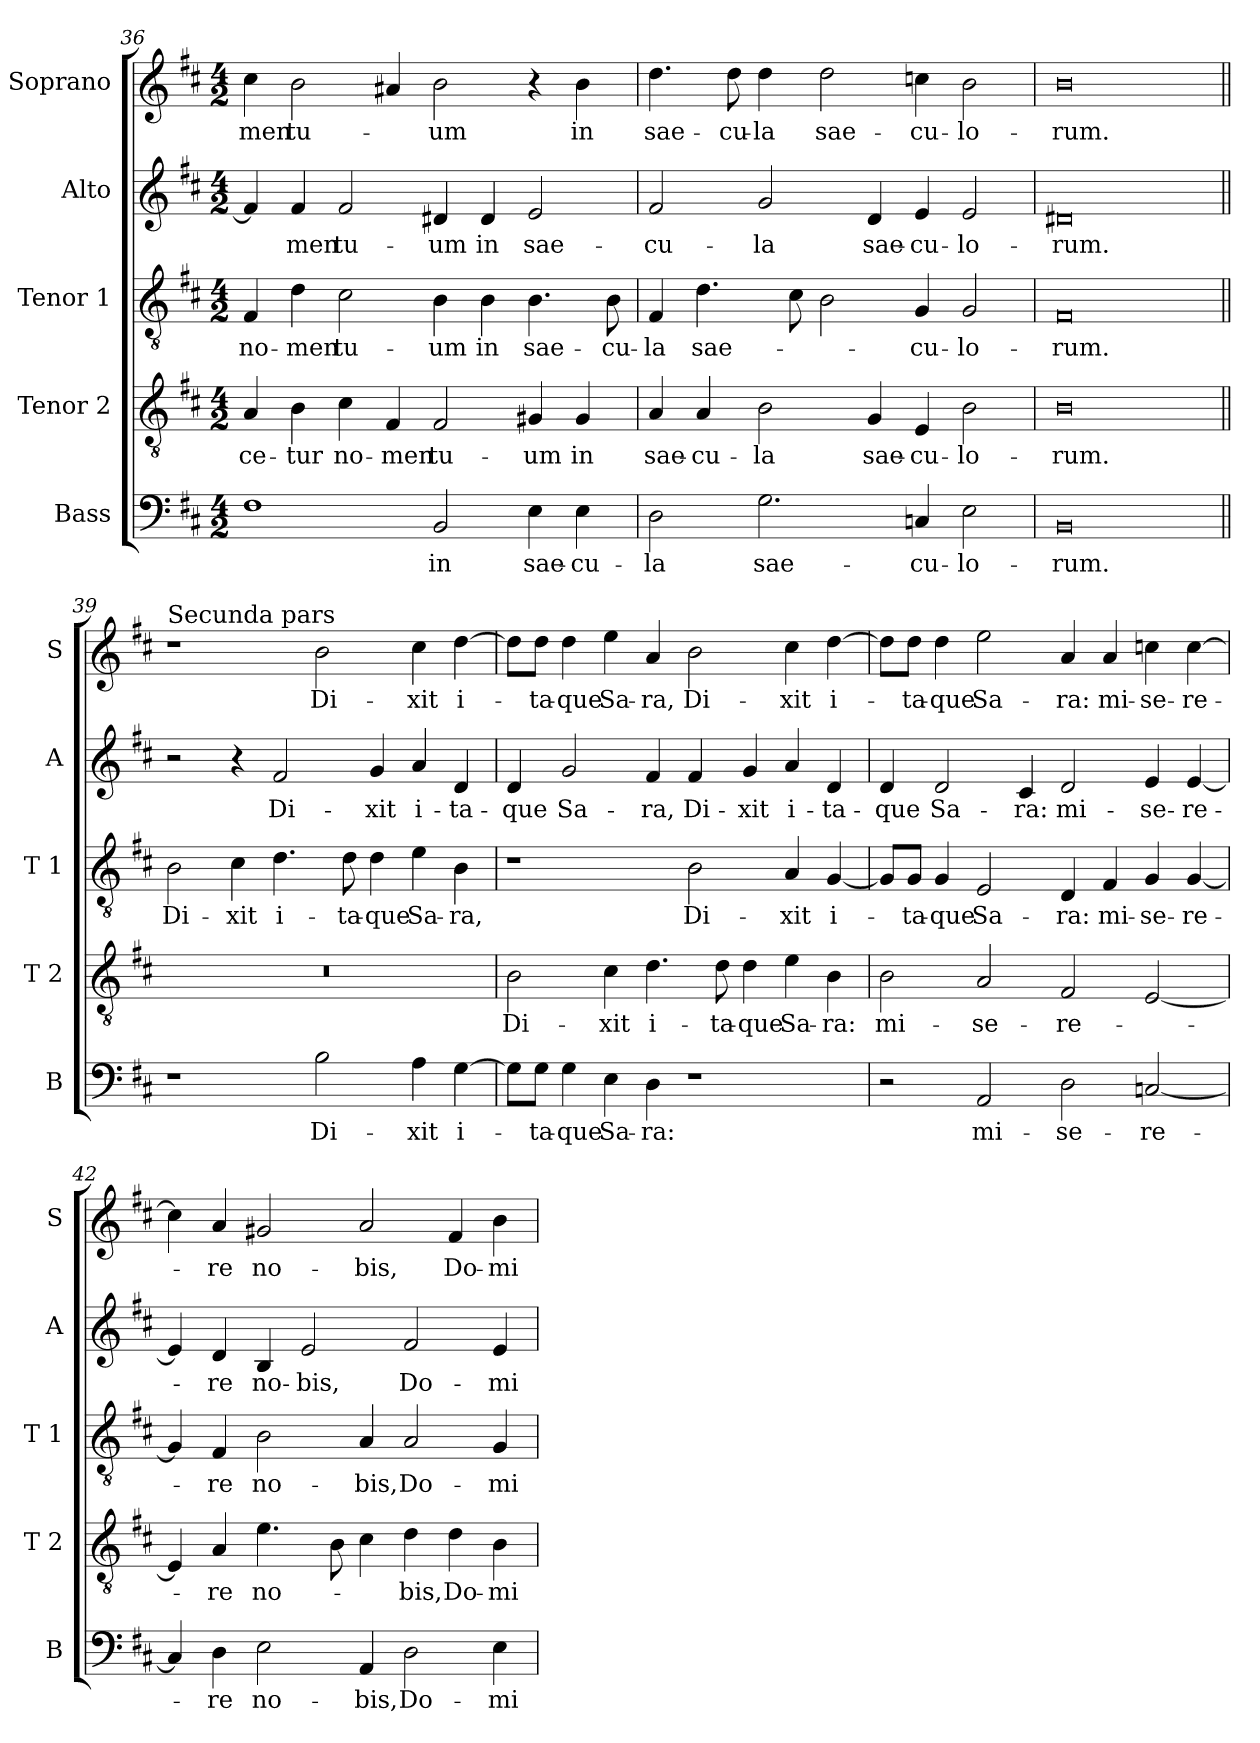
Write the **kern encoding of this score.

**kern	**text	**kern	**text	**kern	**text	**kern	**text	**kern	**text
*part5	*part5	*part4	*part4	*part3	*part3	*part2	*part2	*part1	*part1
*staff5	*staff5	*staff4	*staff4	*staff3	*staff3	*staff2	*staff2	*staff1	*staff1
*I"Bass	*	*I"Tenor 2	*	*I"Tenor 1	*	*I"Alto	*	*I"Soprano	*
*I'B	*	*I'T 2	*	*I'T 1	*	*I'A	*	*I'S	*
*clefF4	*	*clefGv2	*	*clefGv2	*	*clefG2	*	*clefG2	*
*k[f#c#]	*	*k[f#c#]	*	*k[f#c#]	*	*k[f#c#]	*	*k[f#c#]	*
*D:	*	*D:	*	*D:	*	*D:	*	*D:	*
*M4/2	*	*M4/2	*	*M4/2	*	*M4/2	*	*M4/2	*
=36	=36	=36	=36	=36	=36	=36	=36	=36	=36
!	!	!	!LO:LY:b	!	!LO:LY:b	!	!	!	!LO:LY:b
1F#	.	4A/	-ce-	4F#/	no-	4f#/]	.	4cc#\	-men
!	!	!	!LO:LY:b	!	!LO:LY:b	!	!LO:LY:b	!	!LO:LY:b
.	.	4B\	-tur	4d\	-men	4f#/	-men	2b\	tu-
!	!	!	!LO:LY:b	!	!LO:LY:b	!	!LO:LY:b	!	!
.	.	4c#\	no-	2c#\	tu-	2f#/	tu-	.	.
!	!	!	!LO:LY:b	!	!	!	!	!	!
.	.	4F#/	-men	.	.	.	.	4a#X/	.
!	!LO:LY:b	!	!LO:LY:b	!	!LO:LY:b	!	!LO:LY:b	!	!LO:LY:b
2BB/	in	2F#/	tu-	4B\	-um	4d#X/	-um	2b\	-um
!	!	!	!	!	!LO:LY:b	!	!LO:LY:b	!	!
.	.	.	.	4B\	in	4d#/	in	.	.
!	!LO:LY:b	!	!LO:LY:b	!	!LO:LY:b	!	!LO:LY:b	!	!
4E\	sae-	4G#X/	-um	4.B\	sae-	2e/	sae-	4r	.
!	!LO:LY:b	!	!LO:LY:b	!	!	!	!	!	!LO:LY:b
4E\	-cu-	4G#/	in	.	.	.	.	4b\	in
!	!	!	!	!	!LO:LY:b	!	!	!	!
.	.	.	.	8B\	-cu-	.	.	.	.
!!LO:LB:g=z
=37	=37	=37	=37	=37	=37	=37	=37	=37	=37
!	!LO:LY:b	!	!LO:LY:b	!	!LO:LY:b	!	!LO:LY:b	!	!LO:LY:b
2D\	-la	4A/	sae-	4F#/	-la	2f#/	-cu-	4.dd\	sae-
!	!	!	!LO:LY:b	!	!LO:LY:b	!	!	!	!
.	.	4A/	-cu-	4.d\	sae-	.	.	.	.
!	!	!	!	!	!	!	!	!	!LO:LY:b
.	.	.	.	.	.	.	.	8dd\	-cu-
!	!LO:LY:b	!	!LO:LY:b	!	!	!	!LO:LY:b	!	!LO:LY:b
2.G\	sae-	2B\	-la	.	.	2g/	-la	4dd\	-la
.	.	.	.	8c#\	.	.	.	.	.
!	!	!	!	!	!	!	!	!	!LO:LY:b
.	.	.	.	2B\	.	.	.	2dd\	sae-
!	!	!	!LO:LY:b	!	!	!	!LO:LY:b	!	!
.	.	4G/	sae-	.	.	4d/	sae-	.	.
!	!LO:LY:b	!	!LO:LY:b	!	!LO:LY:b	!	!LO:LY:b	!	!LO:LY:b
4Cn/	-cu-	4E/	-cu-	4G/	-cu-	4e/	-cu-	4ccn\	-cu-
!	!LO:LY:b	!	!LO:LY:b	!	!LO:LY:b	!	!LO:LY:b	!	!LO:LY:b
2E\	-lo-	2B\	-lo-	2G/	-lo-	2e/	-lo-	2b\	-lo-
=38	=38	=38	=38	=38	=38	=38	=38	=38	=38
!	!LO:LY:b	!	!LO:LY:b	!	!LO:LY:b	!	!LO:LY:b	!	!LO:LY:b
0BB	-rum.	0B	-rum.	0F#	-rum.	0d#X	-rum.	0b	-rum.
=39||	=39||	=39||	=39||	=39||	=39||	=39||	=39||	=39||	=39||
!	!	!	!	!	!	!	!	!LO:TX:a:t=Secunda pars	!
!	!	!	!	!	!LO:LY:b	!	!	!	!
1r	.	0r	.	2B\	Di-	2r	.	1r	.
!	!	!	!	!	!LO:LY:b	!	!	!	!
.	.	.	.	4c#\	-xit	4r	.	.	.
!	!	!	!	!	!LO:LY:b	!	!LO:LY:b	!	!
.	.	.	.	4.d\	i-	2f#/	Di-	.	.
!	!LO:LY:b	!	!	!	!	!	!	!	!LO:LY:b
2B\	Di-	.	.	.	.	.	.	2b\	Di-
!	!	!	!	!	!LO:LY:b	!	!	!	!
.	.	.	.	8d\	-ta-	.	.	.	.
!	!	!	!	!	!LO:LY:b	!	!LO:LY:b	!	!
.	.	.	.	4d\	-que	4g/	-xit	.	.
!	!LO:LY:b	!	!	!	!LO:LY:b	!	!LO:LY:b	!	!LO:LY:b
4A\	-xit	.	.	4e\	Sa-	4a/	i-	4cc#\	-xit
!	!LO:LY:b	!	!	!	!LO:LY:b	!	!LO:LY:b	!	!LO:LY:b
[4G\	i-	.	.	4B\	-ra,	4d/	-ta-	[4dd\	i-
!!LO:LB:g=z
=40	=40	=40	=40	=40	=40	=40	=40	=40	=40
!	!	!	!LO:LY:b	!	!	!	!LO:LY:b	!	!
8G\L]	.	2B\	Di-	1r	.	4d/	-que	8dd\L]	.
!	!LO:LY:b	!	!	!	!	!	!	!	!LO:LY:b
8G\J	-ta-	.	.	.	.	.	.	8dd\J	-ta-
!	!LO:LY:b	!	!	!	!	!	!LO:LY:b	!	!LO:LY:b
4G\	-que	.	.	.	.	2g/	Sa-	4dd\	-que
!	!LO:LY:b	!	!LO:LY:b	!	!	!	!	!	!LO:LY:b
4E\	Sa-	4c#\	-xit	.	.	.	.	4ee\	Sa-
!	!LO:LY:b	!	!LO:LY:b	!	!	!	!LO:LY:b	!	!LO:LY:b
4D\	-ra:	4.d\	i-	.	.	4f#/	-ra,	4a/	-ra,
!	!	!	!	!	!LO:LY:b	!	!LO:LY:b	!	!LO:LY:b
1r	.	.	.	2B\	Di-	4f#/	Di-	2b\	Di-
!	!	!	!LO:LY:b	!	!	!	!	!	!
.	.	8d\	-ta-	.	.	.	.	.	.
!	!	!	!LO:LY:b	!	!	!	!LO:LY:b	!	!
.	.	4d\	-que	.	.	4g/	-xit	.	.
!	!	!	!LO:LY:b	!	!LO:LY:b	!	!LO:LY:b	!	!LO:LY:b
.	.	4e\	Sa-	4A/	-xit	4a/	i-	4cc#\	-xit
!	!	!	!LO:LY:b	!	!LO:LY:b	!	!LO:LY:b	!	!LO:LY:b
.	.	4B\	-ra:	[4G/	i-	4d/	-ta-	[4dd\	i-
=41	=41	=41	=41	=41	=41	=41	=41	=41	=41
!	!	!	!LO:LY:b	!	!	!	!LO:LY:b	!	!
2r	.	2B\	mi-	8G/L]	.	4d/	-que	8dd\L]	.
!	!	!	!	!	!LO:LY:b	!	!	!	!LO:LY:b
.	.	.	.	8G/J	-ta-	.	.	8dd\J	-ta-
!	!	!	!	!	!LO:LY:b	!	!LO:LY:b	!	!LO:LY:b
.	.	.	.	4G/	-que	2d/	Sa-	4dd\	-que
!	!LO:LY:b	!	!LO:LY:b	!	!LO:LY:b	!	!	!	!LO:LY:b
2AA/	mi-	2A/	-se-	2E/	Sa-	.	.	2ee\	Sa-
!	!	!	!	!	!	!	!LO:LY:b	!	!
.	.	.	.	.	.	4c#/	-ra:	.	.
!	!LO:LY:b	!	!LO:LY:b	!	!LO:LY:b	!	!LO:LY:b	!	!LO:LY:b
2D\	-se-	2F#/	-re-	4D/	-ra:	2d/	mi-	4a/	-ra:
!	!	!	!	!	!LO:LY:b	!	!	!	!LO:LY:b
.	.	.	.	4F#/	mi-	.	.	4a/	mi-
!	!LO:LY:b	!	!	!	!LO:LY:b	!	!LO:LY:b	!	!LO:LY:b
[2Cn/	-re-	[2E/	.	4G/	-se-	4e/	-se-	4ccn\	-se-
!	!	!	!	!	!LO:LY:b	!	!LO:LY:b	!	!LO:LY:b
.	.	.	.	[4G/	-re-	[4e/	-re-	[4cc\	-re-
=42	=42	=42	=42	=42	=42	=42	=42	=42	=42
4C/]	.	4E/]	.	4G/]	.	4e/]	.	4cc\]	.
!	!LO:LY:b	!	!LO:LY:b	!	!LO:LY:b	!	!LO:LY:b	!	!LO:LY:b
4D\	-re	4A/	-re	4F#/	-re	4d/	-re	4a/	-re
!	!LO:LY:b	!	!LO:LY:b	!	!LO:LY:b	!	!LO:LY:b	!	!LO:LY:b
2E\	no-	4.e\	no-	2B\	no-	4B/	no-	2g#X/	no-
!	!	!	!	!	!	!	!LO:LY:b	!	!
.	.	.	.	.	.	2e/	-bis,	.	.
.	.	8B\	.	.	.	.	.	.	.
!	!LO:LY:b	!	!	!	!LO:LY:b	!	!	!	!LO:LY:b
4AA/	-bis,	4c#\	.	4A/	-bis,	.	.	2a/	-bis,
!	!LO:LY:b	!	!LO:LY:b	!	!LO:LY:b	!	!LO:LY:b	!	!
2D\	Do-	4d\	-bis,	2A/	Do-	2f#/	Do-	.	.
!	!	!	!LO:LY:b	!	!	!	!	!	!LO:LY:b
.	.	4d\	Do-	.	.	.	.	4f#/	Do-
!	!LO:LY:b	!	!LO:LY:b	!	!LO:LY:b	!	!LO:LY:b	!	!LO:LY:b
4E\	-mi-	4B\	-mi-	4G/	-mi-	4e/	-mi-	4b\	-mi-
=	=	=	=	=	=	=	=	=	=
*-	*-	*-	*-	*-	*-	*-	*-	*-	*-
